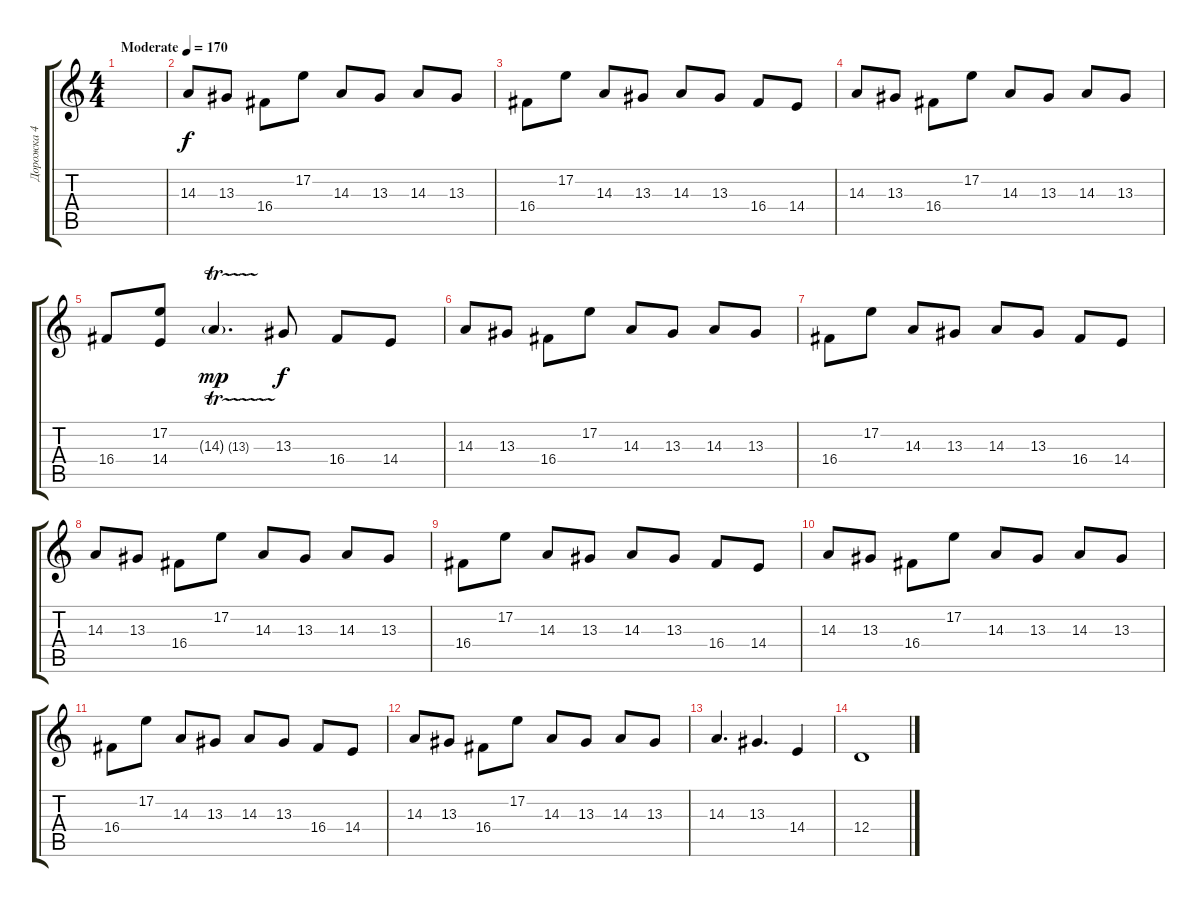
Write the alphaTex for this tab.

\track ("Дорожка 4" "Дорожка 4") {instrument pad1newage}
\staff {score tabs}
\tuning (E4 B3 G3 D3 A2 E2) {hide}
\ts (4 4)
\tempo (170 "Moderate")
\clef g2
\ks c
|
14.3.8 13.3.8 16.4.8 17.2.8 14.3.8 13.3.8 14.3.8 13.3.8 |
16.4.8 17.2.8 14.3.8 13.3.8 14.3.8 13.3.8 16.4.8 14.4.8 |
14.3.8 13.3.8 16.4.8 17.2.8 14.3.8 13.3.8 14.3.8 13.3.8 |
16.4.8 (17.2 14.4).8 14.3{tr (13 64) g}.4{d dy mp} 13.3.8{dy f} 16.4.8 14.4.8 |
14.3.8 13.3.8 16.4.8 17.2.8 14.3.8 13.3.8 14.3.8 13.3.8 |
16.4.8 17.2.8 14.3.8 13.3.8 14.3.8 13.3.8 16.4.8 14.4.8 |
14.3.8 13.3.8 16.4.8 17.2.8 14.3.8 13.3.8 14.3.8 13.3.8 |
16.4.8 17.2.8 14.3.8 13.3.8 14.3.8 13.3.8 16.4.8 14.4.8 |
14.3.8 13.3.8 16.4.8 17.2.8 14.3.8 13.3.8 14.3.8 13.3.8 |
16.4.8 17.2.8 14.3.8 13.3.8 14.3.8 13.3.8 16.4.8 14.4.8 |
14.3.8 13.3.8 16.4.8 17.2.8 14.3.8 13.3.8 14.3.8 13.3.8 |
14.3.4{d} 13.3.4{d} 14.4.4 |
12.4.1
